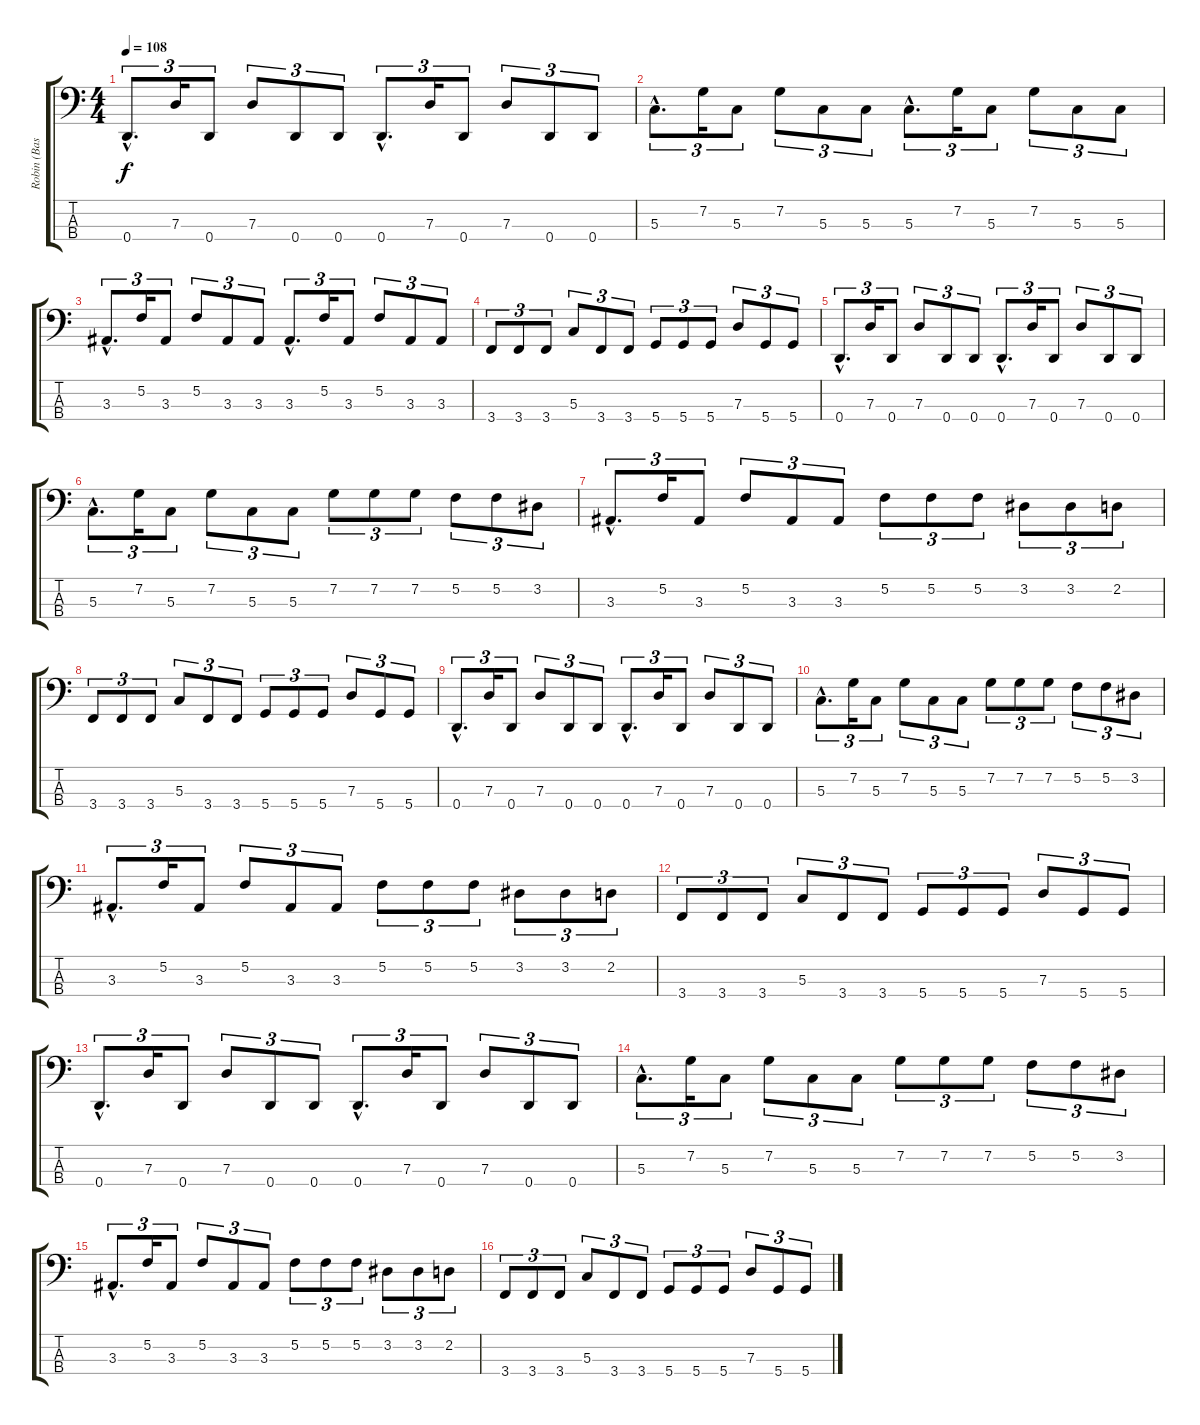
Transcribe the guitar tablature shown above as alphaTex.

\track ("Robin (Bass)" "Robin (Bas") {instrument electricbasspick}
\staff {score tabs}
\tuning (F2 C2 G1 D1) {hide}
\ts (4 4)
\tempo 108
\clef f4
\ks c
0.4{hac}.8{d tu (3 2) dy f} 7.3.16{tu (3 2)} 0.4.8{tu (3 2)} 7.3.8{tu (3 2)} 0.4.8{tu (3 2)} 0.4.8{tu (3 2)} 0.4{hac}.8{d tu (3 2)} 7.3.16{tu (3 2)} 0.4.8{tu (3 2)} 7.3.8{tu (3 2)} 0.4.8{tu (3 2)} 0.4.8{tu (3 2)} |
5.3{hac}.8{d tu (3 2)} 7.2.16{tu (3 2)} 5.3.8{tu (3 2)} 7.2.8{tu (3 2)} 5.3.8{tu (3 2)} 5.3.8{tu (3 2)} 5.3{hac}.8{d tu (3 2)} 7.2.16{tu (3 2)} 5.3.8{tu (3 2)} 7.2.8{tu (3 2)} 5.3.8{tu (3 2)} 5.3.8{tu (3 2)} |
3.3{hac}.8{d tu (3 2)} 5.2.16{tu (3 2)} 3.3.8{tu (3 2)} 5.2.8{tu (3 2)} 3.3.8{tu (3 2)} 3.3.8{tu (3 2)} 3.3{hac}.8{d tu (3 2)} 5.2.16{tu (3 2)} 3.3.8{tu (3 2)} 5.2.8{tu (3 2)} 3.3.8{tu (3 2)} 3.3.8{tu (3 2)} |
3.4.8{tu (3 2)} 3.4.8{tu (3 2)} 3.4.8{tu (3 2)} 5.3.8{tu (3 2)} 3.4.8{tu (3 2)} 3.4.8{tu (3 2)} 5.4.8{tu (3 2)} 5.4.8{tu (3 2)} 5.4.8{tu (3 2)} 7.3.8{tu (3 2)} 5.4.8{tu (3 2)} 5.4.8{tu (3 2)} |
0.4{hac}.8{d tu (3 2)} 7.3.16{tu (3 2)} 0.4.8{tu (3 2)} 7.3.8{tu (3 2)} 0.4.8{tu (3 2)} 0.4.8{tu (3 2)} 0.4{hac}.8{d tu (3 2)} 7.3.16{tu (3 2)} 0.4.8{tu (3 2)} 7.3.8{tu (3 2)} 0.4.8{tu (3 2)} 0.4.8{tu (3 2)} |
5.3{hac}.8{d tu (3 2)} 7.2.16{tu (3 2)} 5.3.8{tu (3 2)} 7.2.8{tu (3 2)} 5.3.8{tu (3 2)} 5.3.8{tu (3 2)} 7.2.8{tu (3 2)} 7.2.8{tu (3 2)} 7.2.8{tu (3 2)} 5.2.8{tu (3 2)} 5.2.8{tu (3 2)} 3.2.8{tu (3 2)} |
3.3{hac}.8{d tu (3 2)} 5.2.16{tu (3 2)} 3.3.8{tu (3 2)} 5.2.8{tu (3 2)} 3.3.8{tu (3 2)} 3.3.8{tu (3 2)} 5.2.8{tu (3 2)} 5.2.8{tu (3 2)} 5.2.8{tu (3 2)} 3.2.8{tu (3 2)} 3.2.8{tu (3 2)} 2.2.8{tu (3 2)} |
3.4.8{tu (3 2)} 3.4.8{tu (3 2)} 3.4.8{tu (3 2)} 5.3.8{tu (3 2)} 3.4.8{tu (3 2)} 3.4.8{tu (3 2)} 5.4.8{tu (3 2)} 5.4.8{tu (3 2)} 5.4.8{tu (3 2)} 7.3.8{tu (3 2)} 5.4.8{tu (3 2)} 5.4.8{tu (3 2)} |
0.4{hac}.8{d tu (3 2)} 7.3.16{tu (3 2)} 0.4.8{tu (3 2)} 7.3.8{tu (3 2)} 0.4.8{tu (3 2)} 0.4.8{tu (3 2)} 0.4{hac}.8{d tu (3 2)} 7.3.16{tu (3 2)} 0.4.8{tu (3 2)} 7.3.8{tu (3 2)} 0.4.8{tu (3 2)} 0.4.8{tu (3 2)} |
5.3{hac}.8{d tu (3 2)} 7.2.16{tu (3 2)} 5.3.8{tu (3 2)} 7.2.8{tu (3 2)} 5.3.8{tu (3 2)} 5.3.8{tu (3 2)} 7.2.8{tu (3 2)} 7.2.8{tu (3 2)} 7.2.8{tu (3 2)} 5.2.8{tu (3 2)} 5.2.8{tu (3 2)} 3.2.8{tu (3 2)} |
3.3{hac}.8{d tu (3 2)} 5.2.16{tu (3 2)} 3.3.8{tu (3 2)} 5.2.8{tu (3 2)} 3.3.8{tu (3 2)} 3.3.8{tu (3 2)} 5.2.8{tu (3 2)} 5.2.8{tu (3 2)} 5.2.8{tu (3 2)} 3.2.8{tu (3 2)} 3.2.8{tu (3 2)} 2.2.8{tu (3 2)} |
3.4.8{tu (3 2)} 3.4.8{tu (3 2)} 3.4.8{tu (3 2)} 5.3.8{tu (3 2)} 3.4.8{tu (3 2)} 3.4.8{tu (3 2)} 5.4.8{tu (3 2)} 5.4.8{tu (3 2)} 5.4.8{tu (3 2)} 7.3.8{tu (3 2)} 5.4.8{tu (3 2)} 5.4.8{tu (3 2)} |
0.4{hac}.8{d tu (3 2)} 7.3.16{tu (3 2)} 0.4.8{tu (3 2)} 7.3.8{tu (3 2)} 0.4.8{tu (3 2)} 0.4.8{tu (3 2)} 0.4{hac}.8{d tu (3 2)} 7.3.16{tu (3 2)} 0.4.8{tu (3 2)} 7.3.8{tu (3 2)} 0.4.8{tu (3 2)} 0.4.8{tu (3 2)} |
5.3{hac}.8{d tu (3 2)} 7.2.16{tu (3 2)} 5.3.8{tu (3 2)} 7.2.8{tu (3 2)} 5.3.8{tu (3 2)} 5.3.8{tu (3 2)} 7.2.8{tu (3 2)} 7.2.8{tu (3 2)} 7.2.8{tu (3 2)} 5.2.8{tu (3 2)} 5.2.8{tu (3 2)} 3.2.8{tu (3 2)} |
3.3{hac}.8{d tu (3 2)} 5.2.16{tu (3 2)} 3.3.8{tu (3 2)} 5.2.8{tu (3 2)} 3.3.8{tu (3 2)} 3.3.8{tu (3 2)} 5.2.8{tu (3 2)} 5.2.8{tu (3 2)} 5.2.8{tu (3 2)} 3.2.8{tu (3 2)} 3.2.8{tu (3 2)} 2.2.8{tu (3 2)} |
3.4.8{tu (3 2)} 3.4.8{tu (3 2)} 3.4.8{tu (3 2)} 5.3.8{tu (3 2)} 3.4.8{tu (3 2)} 3.4.8{tu (3 2)} 5.4.8{tu (3 2)} 5.4.8{tu (3 2)} 5.4.8{tu (3 2)} 7.3.8{tu (3 2)} 5.4.8{tu (3 2)} 5.4.8{tu (3 2)}
